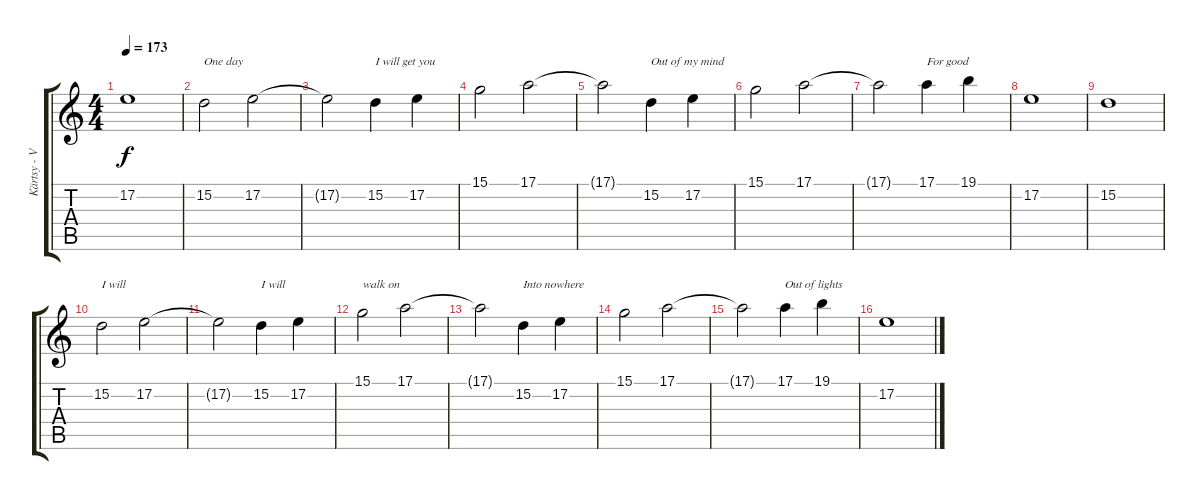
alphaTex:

\track ("Kärtsy - Vocals" "Kärtsy - V") {instrument lead2sawtooth}
\staff {score tabs}
\tuning (E4 B3 G3 D3 A2 E2) {hide}
\ts (4 4)
\tempo 173
\clef g2
\ks c
17.2{t}.1{dy f} |
15.2.2{txt "One day"} 17.2.2 |
17.2{t}.2 15.2.4{txt "I will get you"} 17.2.4 |
15.1.2 17.1.2 |
17.1{t}.2 15.2.4{txt "Out of my mind"} 17.2.4 |
15.1.2 17.1.2 |
17.1{t}.2 17.1.4{txt "For good"} 19.1.4 |
17.2.1 |
15.2.1 |
15.2.2{txt "I will"} 17.2.2 |
17.2{t}.2 15.2.4{txt "I will"} 17.2.4 |
15.1.2{txt "walk on"} 17.1.2 |
17.1{t}.2 15.2.4{txt "Into nowhere"} 17.2.4 |
15.1.2 17.1.2 |
17.1{t}.2 17.1.4{txt "Out of lights"} 19.1.4 |
17.2.1
